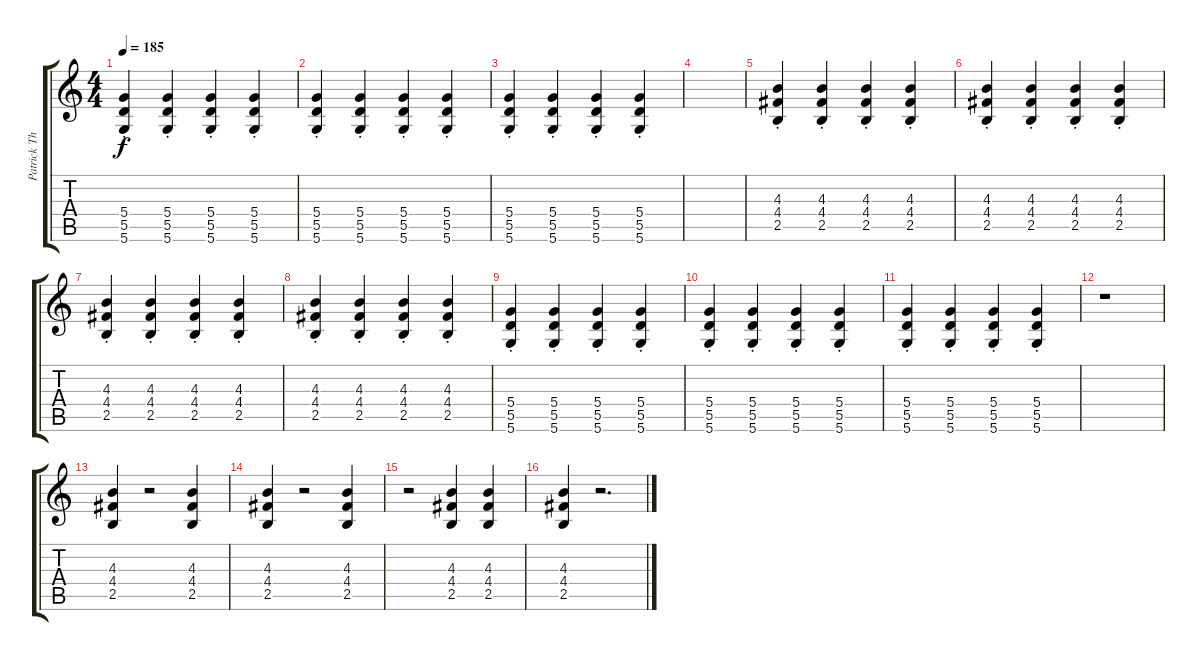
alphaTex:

\track ("Patrick Thompson - Lead Guitar" "Patrick Th") {instrument distortionguitar}
\staff {score tabs}
\tuning (E4 B3 G3 D3 A2 D2) {hide}
\ts (4 4)
\tempo 185
\clef g2
\ks c
(5.4{st} 5.5{st} 5.6{st}).4{dy f} (5.4{st} 5.5{st} 5.6{st}).4 (5.4{st} 5.5{st} 5.6{st}).4 (5.4{st} 5.5{st} 5.6{st}).4 |
(5.4{st} 5.5{st} 5.6{st}).4 (5.4{st} 5.5{st} 5.6{st}).4 (5.4{st} 5.5{st} 5.6{st}).4 (5.4{st} 5.5{st} 5.6{st}).4 |
(5.4{st} 5.5{st} 5.6{st}).4 (5.4{st} 5.5{st} 5.6{st}).4 (5.4{st} 5.5{st} 5.6{st}).4 (5.4{st} 5.5{st} 5.6{st}).4 |
|
(4.3{st} 4.4{st} 2.5{st}).4 (4.3{st} 4.4{st} 2.5{st}).4 (4.3{st} 4.4{st} 2.5{st}).4 (4.3{st} 4.4{st} 2.5{st}).4 |
(4.3{st} 4.4{st} 2.5{st}).4 (4.3{st} 4.4{st} 2.5{st}).4 (4.3{st} 4.4{st} 2.5{st}).4 (4.3{st} 4.4{st} 2.5{st}).4 |
(4.3{st} 4.4{st} 2.5{st}).4 (4.3{st} 4.4{st} 2.5{st}).4 (4.3{st} 4.4{st} 2.5{st}).4 (4.3{st} 4.4{st} 2.5{st}).4 |
(4.3{st} 4.4{st} 2.5{st}).4 (4.3{st} 4.4{st} 2.5{st}).4 (4.3{st} 4.4{st} 2.5{st}).4 (4.3{st} 4.4{st} 2.5{st}).4 |
(5.4{st} 5.5{st} 5.6{st}).4 (5.4{st} 5.5{st} 5.6{st}).4 (5.4{st} 5.5{st} 5.6{st}).4 (5.4{st} 5.5{st} 5.6{st}).4 |
(5.4{st} 5.5{st} 5.6{st}).4 (5.4{st} 5.5{st} 5.6{st}).4 (5.4{st} 5.5{st} 5.6{st}).4 (5.4{st} 5.5{st} 5.6{st}).4 |
(5.4{st} 5.5{st} 5.6{st}).4 (5.4{st} 5.5{st} 5.6{st}).4 (5.4{st} 5.5{st} 5.6{st}).4 (5.4{st} 5.5{st} 5.6{st}).4 |
r.1 |
(4.3 4.4 2.5).4 r.2 (4.3 4.4 2.5).4 |
(4.3 4.4 2.5).4 r.2 (4.3 4.4 2.5).4 |
r.2 (4.3 4.4 2.5).4 (4.3 4.4 2.5).4 |
(4.3 4.4 2.5).4 r.2{d}
